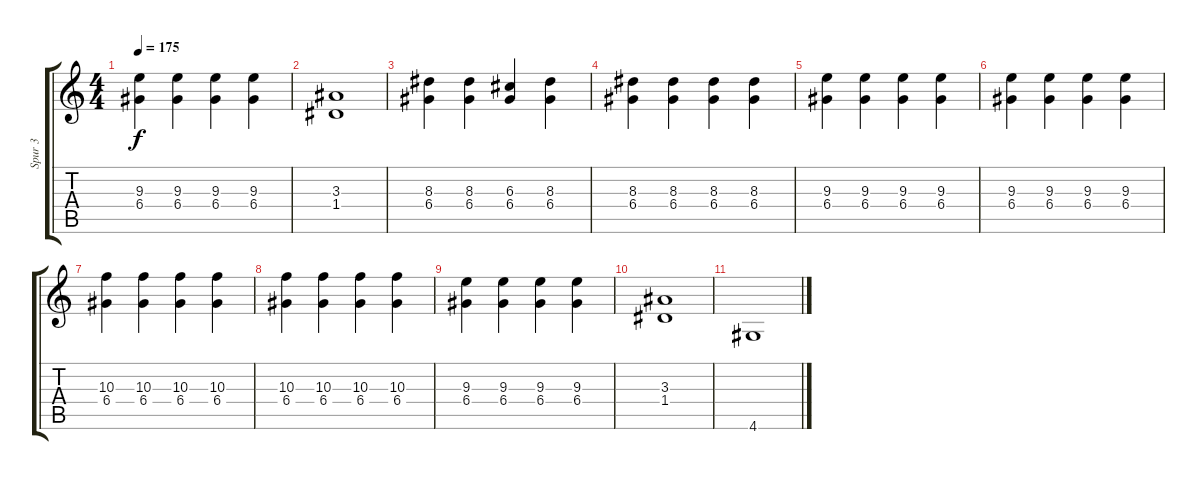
\track ("Spur 3" "Spur 3") {instrument overdrivenguitar}
\staff {score tabs}
\tuning (E4 B3 G3 D3 A2 E2) {hide}
\ts (4 4)
\tempo 175
\clef g2
\ks c
(9.3 6.4).4{dy f} (9.3 6.4).4 (9.3 6.4).4 (9.3 6.4).4 |
(3.3 1.4).1 |
(8.3 6.4).4 (8.3 6.4).4 (6.3 6.4).4 (8.3 6.4).4 |
(8.3 6.4).4 (8.3 6.4).4 (8.3 6.4).4 (8.3 6.4).4 |
(9.3 6.4).4 (9.3 6.4).4 (9.3 6.4).4 (9.3 6.4).4 |
(9.3 6.4).4 (9.3 6.4).4 (9.3 6.4).4 (9.3 6.4).4 |
(10.3 6.4).4 (10.3 6.4).4 (10.3 6.4).4 (10.3 6.4).4 |
(10.3 6.4).4 (10.3 6.4).4 (10.3 6.4).4 (10.3 6.4).4 |
(9.3 6.4).4 (9.3 6.4).4 (9.3 6.4).4 (9.3 6.4).4 |
(3.3 1.4).1 |
4.6.1
